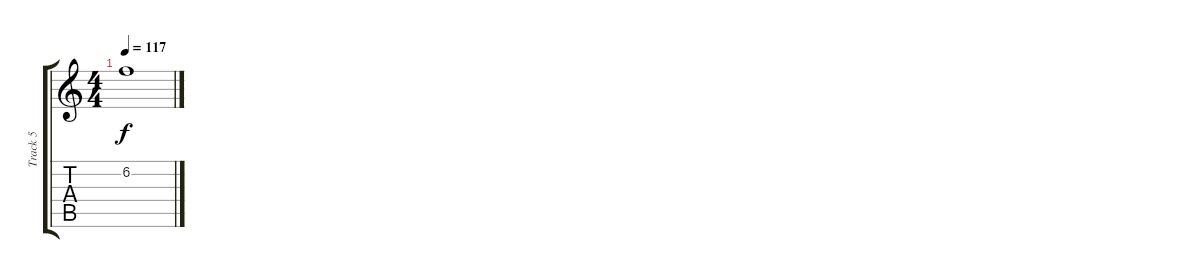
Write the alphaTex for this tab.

\track ("Track 5" "Track 5") {instrument overdrivenguitar}
\staff {score tabs}
\tuning (E4 B3 G3 D3 A2 E2) {hide}
\ts (4 4)
\tempo 117
\clef g2
\ks c
6.2.1{dy f}
